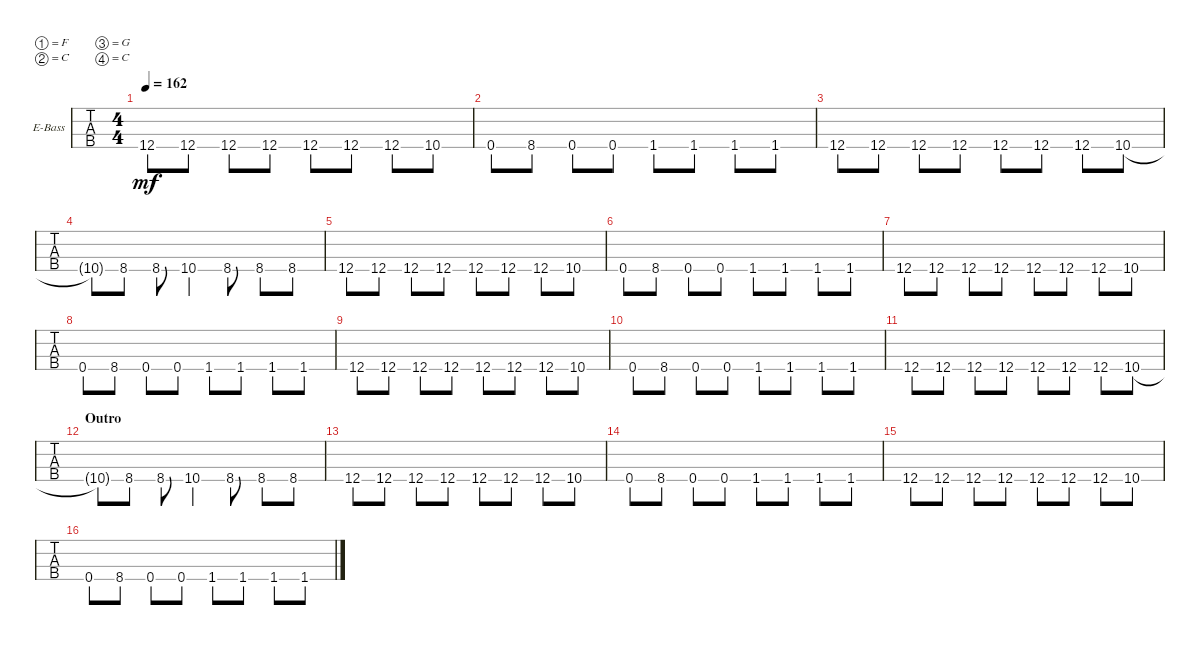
\bracketExtendMode groupsimilarinstruments
\firstSystemTrackNameOrientation horizontal
\otherSystemsTrackNameOrientation horizontal
\track ("Electric Bass" "E-Bass") {instrument electricbassfinger}
\staff {tabs}
\tuning (F2 C2 G1 C1)
\ts (4 4)
\tempo 162
\clef f4
\ks c
12.4.8{dy mf} 12.4.8 12.4.8 12.4.8 12.4.8 12.4.8 12.4.8 10.4.8 |
0.4.8 8.4.8 0.4.8 0.4.8 1.4.8 1.4.8 1.4.8 1.4.8 |
12.4.8 12.4.8 12.4.8 12.4.8 12.4.8 12.4.8 12.4.8 10.4.8 |
10.4{t}.8 8.4.8 8.4.8 10.4.4 8.4.8 8.4.8 8.4.8 |
12.4.8 12.4.8 12.4.8 12.4.8 12.4.8 12.4.8 12.4.8 10.4.8 |
0.4.8 8.4.8 0.4.8 0.4.8 1.4.8 1.4.8 1.4.8 1.4.8 |
12.4.8 12.4.8 12.4.8 12.4.8 12.4.8 12.4.8 12.4.8 10.4.8 |
0.4.8 8.4.8 0.4.8 0.4.8 1.4.8 1.4.8 1.4.8 1.4.8 |
12.4.8 12.4.8 12.4.8 12.4.8 12.4.8 12.4.8 12.4.8 10.4.8 |
0.4.8 8.4.8 0.4.8 0.4.8 1.4.8 1.4.8 1.4.8 1.4.8 |
12.4.8 12.4.8 12.4.8 12.4.8 12.4.8 12.4.8 12.4.8 10.4.8 |
\section ("" "Outro")
10.4{t}.8 8.4.8 8.4.8 10.4.4 8.4.8 8.4.8 8.4.8 |
12.4.8 12.4.8 12.4.8 12.4.8 12.4.8 12.4.8 12.4.8 10.4.8 |
0.4.8 8.4.8 0.4.8 0.4.8 1.4.8 1.4.8 1.4.8 1.4.8 |
12.4.8 12.4.8 12.4.8 12.4.8 12.4.8 12.4.8 12.4.8 10.4.8 |
0.4.8 8.4.8 0.4.8 0.4.8 1.4.8 1.4.8 1.4.8 1.4.8
